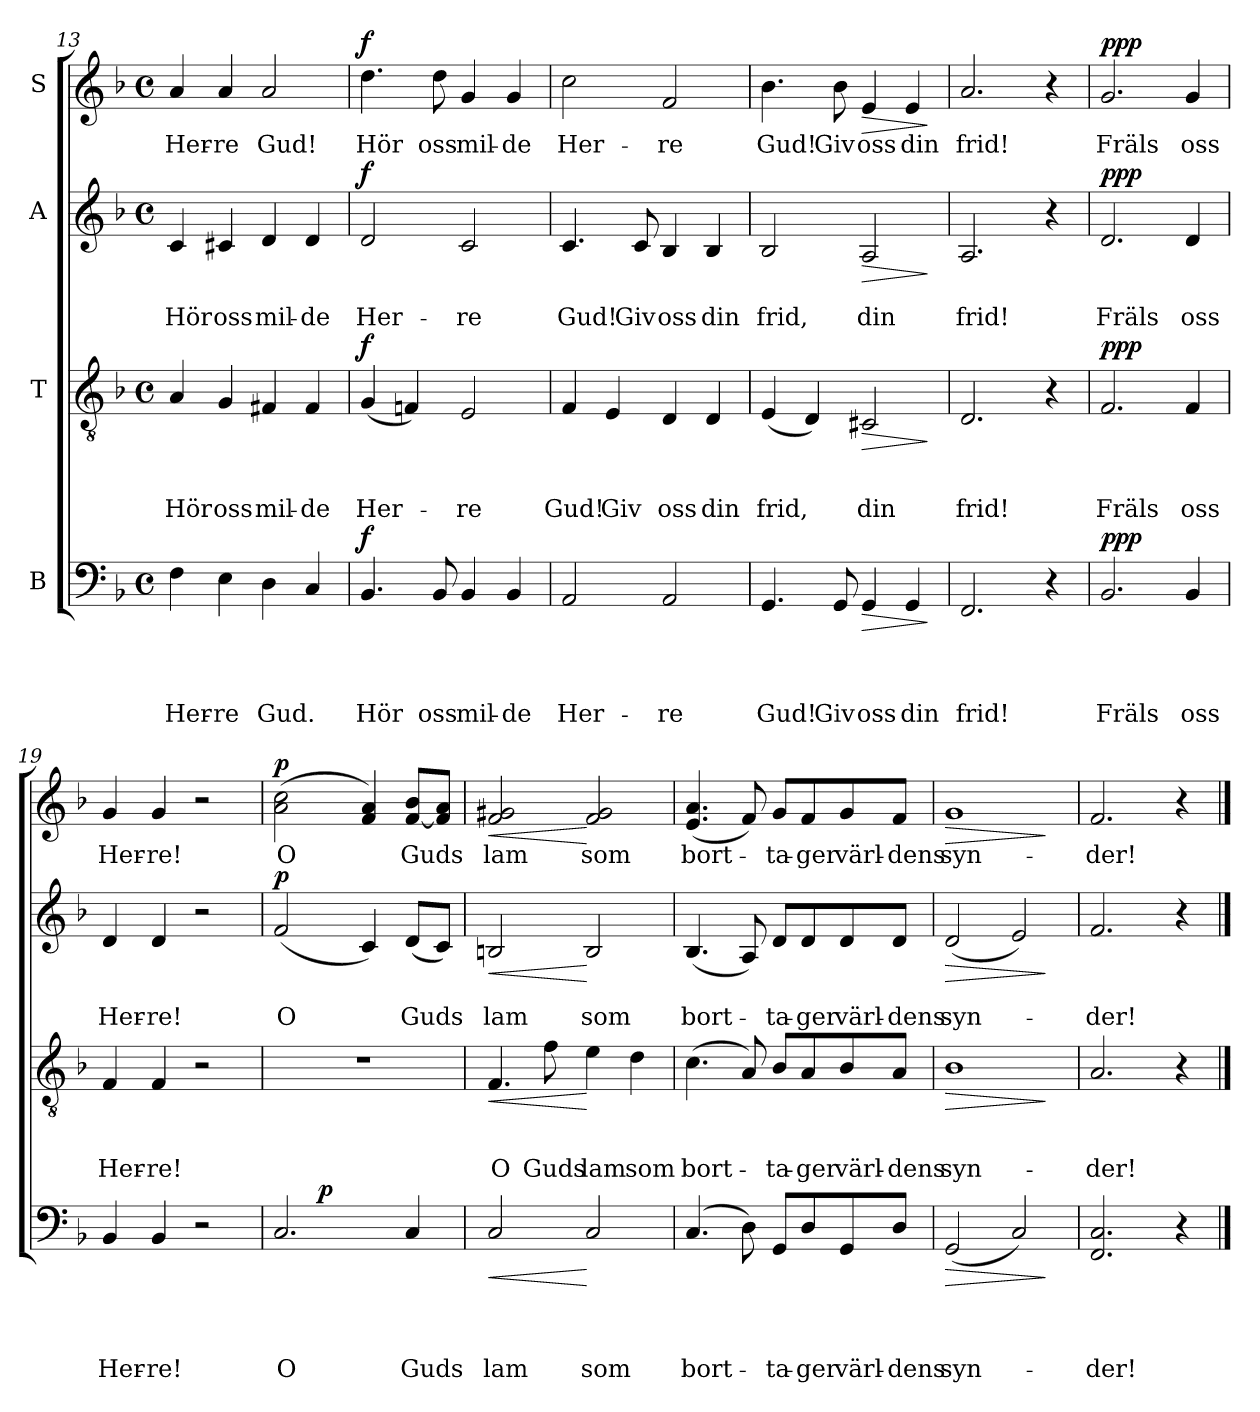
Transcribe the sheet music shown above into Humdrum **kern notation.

**kern	**text	**text	**text	**text	**dynam	**kern	**text	**text	**text	**dynam	**kern	**text	**text	**dynam	**kern	**text	**dynam
*part4	*part4	*part4	*part4	*part4	*part4	*part3	*part3	*part3	*part3	*part3	*part2	*part2	*part2	*part2	*part1	*part1	*part1
*staff4	*staff4	*staff4	*staff4	*staff4	*staff4	*staff3	*staff3	*staff3	*staff3	*staff3	*staff2	*staff2	*staff2	*staff2	*staff1	*staff1	*staff1
*I"B	*	*	*	*	*	*I"T	*	*	*	*	*I"A	*	*	*	*I"S	*	*
*clefF4	*	*	*	*	*	*clefGv2	*	*	*	*	*clefG2	*	*	*	*clefG2	*	*
*k[b-]	*	*	*	*	*	*k[b-]	*	*	*	*	*k[b-]	*	*	*	*k[b-]	*	*
*F:	*	*	*	*	*	*F:	*	*	*	*	*F:	*	*	*	*F:	*	*
*M4/4	*	*	*	*	*	*M4/4	*	*	*	*	*M4/4	*	*	*	*M4/4	*	*
*met(c)	*	*	*	*	*	*met(c)	*	*	*	*	*met(c)	*	*	*	*met(c)	*	*
=13	=13	=13	=13	=13	=13	=13	=13	=13	=13	=13	=13	=13	=13	=13	=13	=13	=13
!	!	!	!	!LO:LY:b	!	!	!	!	!LO:LY:b	!	!	!	!LO:LY:b	!	!	!LO:LY:b	!
4F\	.	.	.	Her-	.	4A/	.	.	Hör	.	4c/	.	Hör	.	4a/	Her-	.
!	!	!	!	!LO:LY:b	!	!	!	!	!LO:LY:b	!	!	!	!LO:LY:b	!	!	!LO:LY:b	!
4E\	.	.	.	-re	.	4G/	.	.	oss	.	4c#X/	.	oss	.	4a/	-re	.
!	!	!	!	!LO:LY:b	!	!	!	!	!LO:LY:b	!	!	!	!LO:LY:b	!	!	!LO:LY:b	!
4D\	.	.	.	Gud.	.	4F#X/	.	.	mil-	.	4d/	.	mil-	.	2a/	Gud!	.
!	!	!	!	!	!	!	!	!	!LO:LY:b	!	!	!	!LO:LY:b	!	!	!	!
4C/	.	.	.	.	.	4F#/	.	.	-de	.	4d/	.	-de	.	.	.	.
=14	=14	=14	=14	=14	=14	=14	=14	=14	=14	=14	=14	=14	=14	=14	=14	=14	=14
!	!	!	!	!LO:LY:b	!LO:DY:a	!	!	!	!LO:LY:b	!LO:DY:a	!	!	!LO:LY:b	!LO:DY:a	!	!LO:LY:b	!LO:DY:a
4.BB-/	.	.	.	Hör	f	(<4G/	.	.	Her-	f	2d/	.	Her-	f	4.dd\	Hör	f
.	.	.	.	.	.	4Fni/)	.	.	.	.	.	.	.	.	.	.	.
!	!	!	!	!LO:LY:b	!	!	!	!	!	!	!	!	!	!	!	!LO:LY:b	!
8BB-/	.	.	.	oss	.	.	.	.	.	.	.	.	.	.	8dd\	oss	.
!	!	!	!	!LO:LY:b	!	!	!	!	!LO:LY:b	!	!	!	!LO:LY:b	!	!	!LO:LY:b	!
4BB-/	.	.	.	mil-	.	2E/	.	.	-re	.	2c/	.	-re	.	4g/	mil-	.
!	!	!	!	!LO:LY:b	!	!	!	!	!	!	!	!	!	!	!	!LO:LY:b	!
4BB-/	.	.	.	-de	.	.	.	.	.	.	.	.	.	.	4g/	-de	.
=15	=15	=15	=15	=15	=15	=15	=15	=15	=15	=15	=15	=15	=15	=15	=15	=15	=15
!	!	!	!	!LO:LY:b	!	!	!	!	!LO:LY:b	!	!	!	!LO:LY:b	!	!	!LO:LY:b	!
2AA/	.	.	.	Her-	.	4F/	.	.	Gud!	.	4.c/	.	Gud!	.	2cc\	Her-	.
!	!	!	!	!	!	!	!	!	!LO:LY:b	!	!	!	!	!	!	!	!
.	.	.	.	.	.	4E/	.	.	Giv	.	.	.	.	.	.	.	.
!	!	!	!	!	!	!	!	!	!	!	!	!	!LO:LY:b	!	!	!	!
.	.	.	.	.	.	.	.	.	.	.	8c/	.	Giv	.	.	.	.
!	!	!	!	!LO:LY:b	!	!	!	!	!LO:LY:b	!	!	!	!LO:LY:b	!	!	!LO:LY:b	!
2AA/	.	.	.	-re	.	4D/	.	.	oss	.	4B-/	.	oss	.	2f/	-re	.
!	!	!	!	!	!	!	!	!	!LO:LY:b	!	!	!	!LO:LY:b	!	!	!	!
.	.	.	.	.	.	4D/	.	.	din	.	4B-/	.	din	.	.	.	.
!!LO:LB:g=z
=16	=16	=16	=16	=16	=16	=16	=16	=16	=16	=16	=16	=16	=16	=16	=16	=16	=16
!	!	!	!	!LO:LY:b	!	!	!	!	!LO:LY:b	!	!	!	!LO:LY:b	!	!	!LO:LY:b	!
4.GG/	.	.	.	Gud!	.	(<4E/	.	.	frid,	.	2B-/	.	frid,	.	4.b-\	Gud!	.
.	.	.	.	.	.	4D/)	.	.	.	.	.	.	.	.	.	.	.
!	!	!	!	!LO:LY:b	!	!	!	!	!	!	!	!	!	!	!	!LO:LY:b	!
8GG/	.	.	.	Giv	.	.	.	.	.	.	.	.	.	.	8b-\	Giv	.
!	!	!	!	!LO:LY:b	!LO:HP:b	!	!	!	!LO:LY:b	!LO:HP:b	!	!	!LO:LY:b	!LO:HP:b	!	!LO:LY:b	!LO:HP:b
4GG/	.	.	.	oss	>	2C#X/	.	.	din	>	2A/	.	din	>	4e/	oss	>
!	!	!	!	!LO:LY:b	!	!	!	!	!	!	!	!	!	!	!	!LO:LY:b	!
4GG/	.	.	.	din	.	.	.	.	.	.	.	.	.	.	4e/	din	.
.	.	.	.	.	]	.	.	.	.	]	.	.	.	]	.	.	]
=17	=17	=17	=17	=17	=17	=17	=17	=17	=17	=17	=17	=17	=17	=17	=17	=17	=17
!	!	!	!	!LO:LY:b	!	!	!	!	!LO:LY:b	!	!	!	!LO:LY:b	!	!	!LO:LY:b	!
2.FF/	.	.	.	frid!	.	2.D/	.	.	frid!	.	2.A/	.	frid!	.	2.a/	frid!	.
4r	.	.	.	.	.	4r	.	.	.	.	4r	.	.	.	4r	.	.
=18	=18	=18	=18	=18	=18	=18	=18	=18	=18	=18	=18	=18	=18	=18	=18	=18	=18
!	!	!	!	!LO:LY:b	!LO:DY:a	!	!	!	!LO:LY:b	!LO:DY:a	!	!	!LO:LY:b	!LO:DY:a	!	!LO:LY:b	!LO:DY:a
2.BB-/	.	.	.	Fräls	ppp	2.F/	.	.	Fräls	ppp	2.d/	.	Fräls	ppp	2.g/	Fräls	ppp
!	!	!	!	!LO:LY:b	!	!	!	!	!LO:LY:b	!	!	!	!LO:LY:b	!	!	!LO:LY:b	!
4BB-/	.	.	.	oss	.	4F/	.	.	oss	.	4d/	.	oss	.	4g/	oss	.
=19	=19	=19	=19	=19	=19	=19	=19	=19	=19	=19	=19	=19	=19	=19	=19	=19	=19
!	!	!	!	!LO:LY:b	!	!	!	!	!LO:LY:b	!	!	!	!LO:LY:b	!	!	!LO:LY:b	!
4BB-/	.	.	.	Her-	.	4F/	.	.	Her-	.	4d/	.	Her-	.	4g/	Her-	.
!	!	!	!	!LO:LY:b	!	!	!	!	!LO:LY:b	!	!	!	!LO:LY:b	!	!	!LO:LY:b	!
4BB-/	.	.	.	-re!	.	4F/	.	.	-re!	.	4d/	.	-re!	.	4g/	-re!	.
2r	.	.	.	.	.	2r	.	.	.	.	2r	.	.	.	2r	.	.
=20	=20	=20	=20	=20	=20	=20	=20	=20	=20	=20	=20	=20	=20	=20	=20	=20	=20
!	!	!	!	!LO:LY:b	!	!	!	!	!	!	!	!	!LO:LY:b	!LO:DY:a	!	!LO:LY:b	!LO:DY:a
*^	*	*	*	*	*	*	*	*	*	*	*	*	*	*	*	*	*
2.C/	4ryy	.	.	.	O	.	1r	.	.	.	.	(<2f/	.	O	p	(>2a\ 2cc\	O	p
!	!	!	!	!	!	!LO:DY:a	!	!	!	!	!	!	!	!	!	!	!	!
.	2.ryy	.	.	.	.	p	.	.	.	.	.	.	.	.	.	.	.	.
.	.	.	.	.	.	.	.	.	.	.	.	4c/)	.	.	.	4f/ 4a/)	.	.
!	!	!	!	!	!LO:LY:b	!	!	!	!	!	!	!	!	!LO:LY:b	!	!	!LO:LY:b	!
4C/	.	.	.	.	Guds	.	.	.	.	.	.	(<8d/L	.	Guds	.	[8f/ 8b-/L	Guds	.
.	.	.	.	.	.	.	.	.	.	.	.	8c/J)	.	.	.	8f/] 8a/J	.	.
=21	=21	=21	=21	=21	=21	=21	=21	=21	=21	=21	=21	=21	=21	=21	=21	=21	=21	=21
!	!	!	!	!	!LO:LY:b	!LO:HP:b	!	!	!	!LO:LY:b	!LO:HP:b	!	!	!LO:LY:b	!LO:HP:b	!	!LO:LY:b	!LO:HP:b
*v	*v	*	*	*	*	*	*	*	*	*	*	*	*	*	*	*	*	*
2C/	.	.	.	lam	<	4.F/	.	.	O	<	2Bn/	.	lam	<	2f/ 2g#X/	lam	<
!	!	!	!	!	!	!	!	!	!LO:LY:b	!	!	!	!	!	!	!	!
.	.	.	.	.	.	8f\	.	.	Guds	.	.	.	.	.	.	.	.
!	!	!	!	!LO:LY:b	!	!	!	!	!LO:LY:b	!	!	!	!LO:LY:b	!	!	!LO:LY:b	!
2C/	.	.	.	som	[	4e\	.	.	lam	[	2B/	.	som	[	2f/ 2g#/	som	[
!	!	!	!	!	!	!	!	!	!LO:LY:b	!	!	!	!	!	!	!	!
.	.	.	.	.	.	4d\	.	.	som	.	.	.	.	.	.	.	.
=22	=22	=22	=22	=22	=22	=22	=22	=22	=22	=22	=22	=22	=22	=22	=22	=22	=22
!	!	!	!	!LO:LY:b	!	!	!	!	!LO:LY:b	!	!	!	!LO:LY:b	!	!	!LO:LY:b	!
(>4.C/	.	.	.	bort-	.	(>4.c\	.	.	bort-	.	(<4.B-i/	.	bort-	.	(<4.e/ 4.a/	bort-	.
8D\)	.	.	.	.	.	8A/)	.	.	.	.	8A/)	.	.	.	8f/)	.	.
!	!	!	!	!LO:LY:b	!	!	!	!	!LO:LY:b	!	!	!	!LO:LY:b	!	!	!LO:LY:b	!
8GG/L	.	.	.	-ta-	.	8B-/L	.	.	-ta-	.	8d/L	.	-ta-	.	8g/L	-ta-	.
!	!	!	!	!LO:LY:b	!	!	!	!	!LO:LY:b	!	!	!	!LO:LY:b	!	!	!LO:LY:b	!
8D/	.	.	.	-ger	.	8A/	.	.	-ger	.	8d/	.	-ger	.	8f/	-ger	.
!	!	!	!	!LO:LY:b	!	!	!	!	!LO:LY:b	!	!	!	!LO:LY:b	!	!	!LO:LY:b	!
8GG/	.	.	.	värl-	.	8B-/	.	.	värl-	.	8d/	.	värl-	.	8g/	värl-	.
!	!	!	!	!LO:LY:b	!	!	!	!	!LO:LY:b	!	!	!	!LO:LY:b	!	!	!LO:LY:b	!
8D/J	.	.	.	-dens	.	8A/J	.	.	-dens	.	8d/J	.	-dens	.	8f/J	-dens	.
=23	=23	=23	=23	=23	=23	=23	=23	=23	=23	=23	=23	=23	=23	=23	=23	=23	=23
!	!	!	!	!LO:LY:b	!LO:HP:b	!	!	!	!LO:LY:b	!LO:HP:b	!	!	!LO:LY:b	!LO:HP:b	!	!LO:LY:b	!LO:HP:b
(<2GG/	.	.	.	syn-	>	1B-	.	.	syn-	>	(<2d/	.	syn-	>	1g	syn-	>
2C/)	.	.	.	.	.	.	.	.	.	.	2e/)	.	.	.	.	.	.
.	.	.	.	.	]	.	.	.	.	]	.	.	.	]	.	.	]
=24	=24	=24	=24	=24	=24	=24	=24	=24	=24	=24	=24	=24	=24	=24	=24	=24	=24
!	!	!	!	!LO:LY:b	!	!	!	!	!LO:LY:b	!	!	!	!LO:LY:b	!	!	!LO:LY:b	!
2.FF/ 2.C/	.	.	.	-der!	.	2.A/	.	.	-der!	.	2.f/	.	-der!	.	2.f/	-der!	.
4r	.	.	.	.	.	4r	.	.	.	.	4r	.	.	.	4r	.	.
==	==	==	==	==	==	==	==	==	==	==	==	==	==	==	==	==	==
*-	*-	*-	*-	*-	*-	*-	*-	*-	*-	*-	*-	*-	*-	*-	*-	*-	*-
